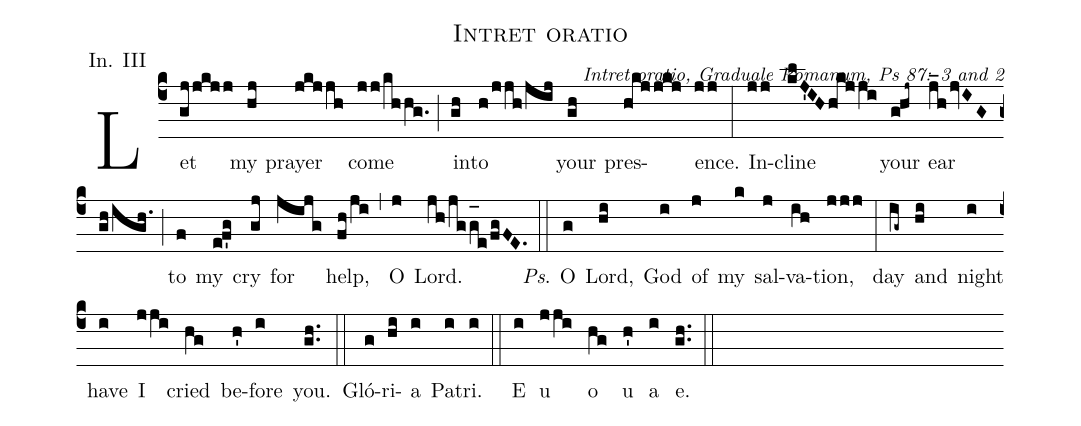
name: Intret oratio;
office-part: Introitus;
mode: 3;
annotation: In. III;
commentary: Intret oratio, Graduale Romanum, Ps 87: 3 and 2;
%%
(c4)Let(gjjkjj) my(hj) prayer(jkjjh) come(jj/khhg.) (;) in(gh)to(h/jjh/jij) your(gh) pres(hkj/jkj)ence.(jj) (:)
In(jj)cline(klJ'IHhkjji) your(ghj~) ear(j_hjvIGgh/igh.) (;) to(f) my(ef'g) cry(gj) for(jijg) help,(fh/ji) (,) O(j) Lord.(jh/jg/g_[oh:h]e/fgFE.) (::)
<i>Ps</i>. O(g) Lord,(hi) God(i) of(j) my(k) sal(j)va(ih)tion,(jjj) (:)
day(ig~) and(hi) night(i) have(i) I(jji) cried(hg) be(h')fore(i) you.(gh..) (::)

Gló(g)ri(hi)a(i) Pa(i)tri.(i) (::) E(i) u(jji) o(hg) u(h') a(i) e.(gh..) (::)
